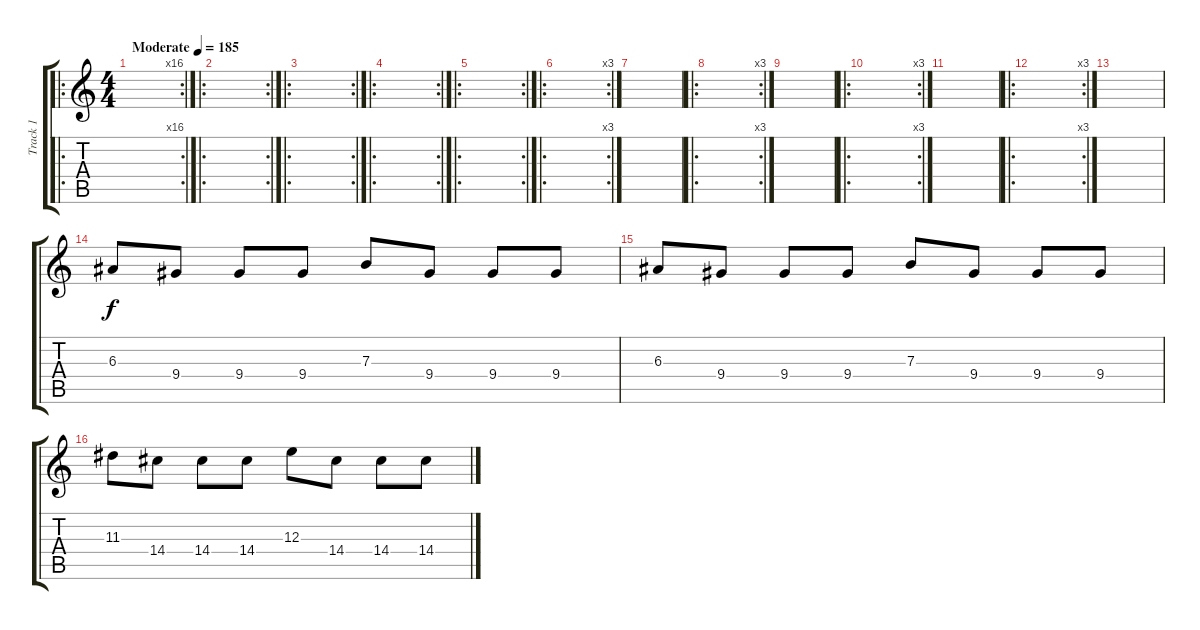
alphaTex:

\track ("Track 1" "Track 1") {instrument distortionguitar}
\staff {score tabs}
\tuning (Db4 Ab3 E3 B2 Gb2 B1) {hide}
\ro
\rc 16
\ts (4 4)
\tempo (185 "Moderate")
\clef g2
\ks c
|
\ro
\rc 2
|
\ro
\rc 2
|
\ro
\rc 2
|
\ro
\rc 2
|
\ro
\rc 3
|
|
\ro
\rc 3
|
|
\ro
\rc 3
|
|
\ro
\rc 3
|
|
6.3.8 9.4.8 9.4.8 9.4.8 7.3.8 9.4.8 9.4.8 9.4.8 |
6.3.8 9.4.8 9.4.8 9.4.8 7.3.8 9.4.8 9.4.8 9.4.8 |
11.3.8 14.4.8 14.4.8 14.4.8 12.3.8 14.4.8 14.4.8 14.4.8
